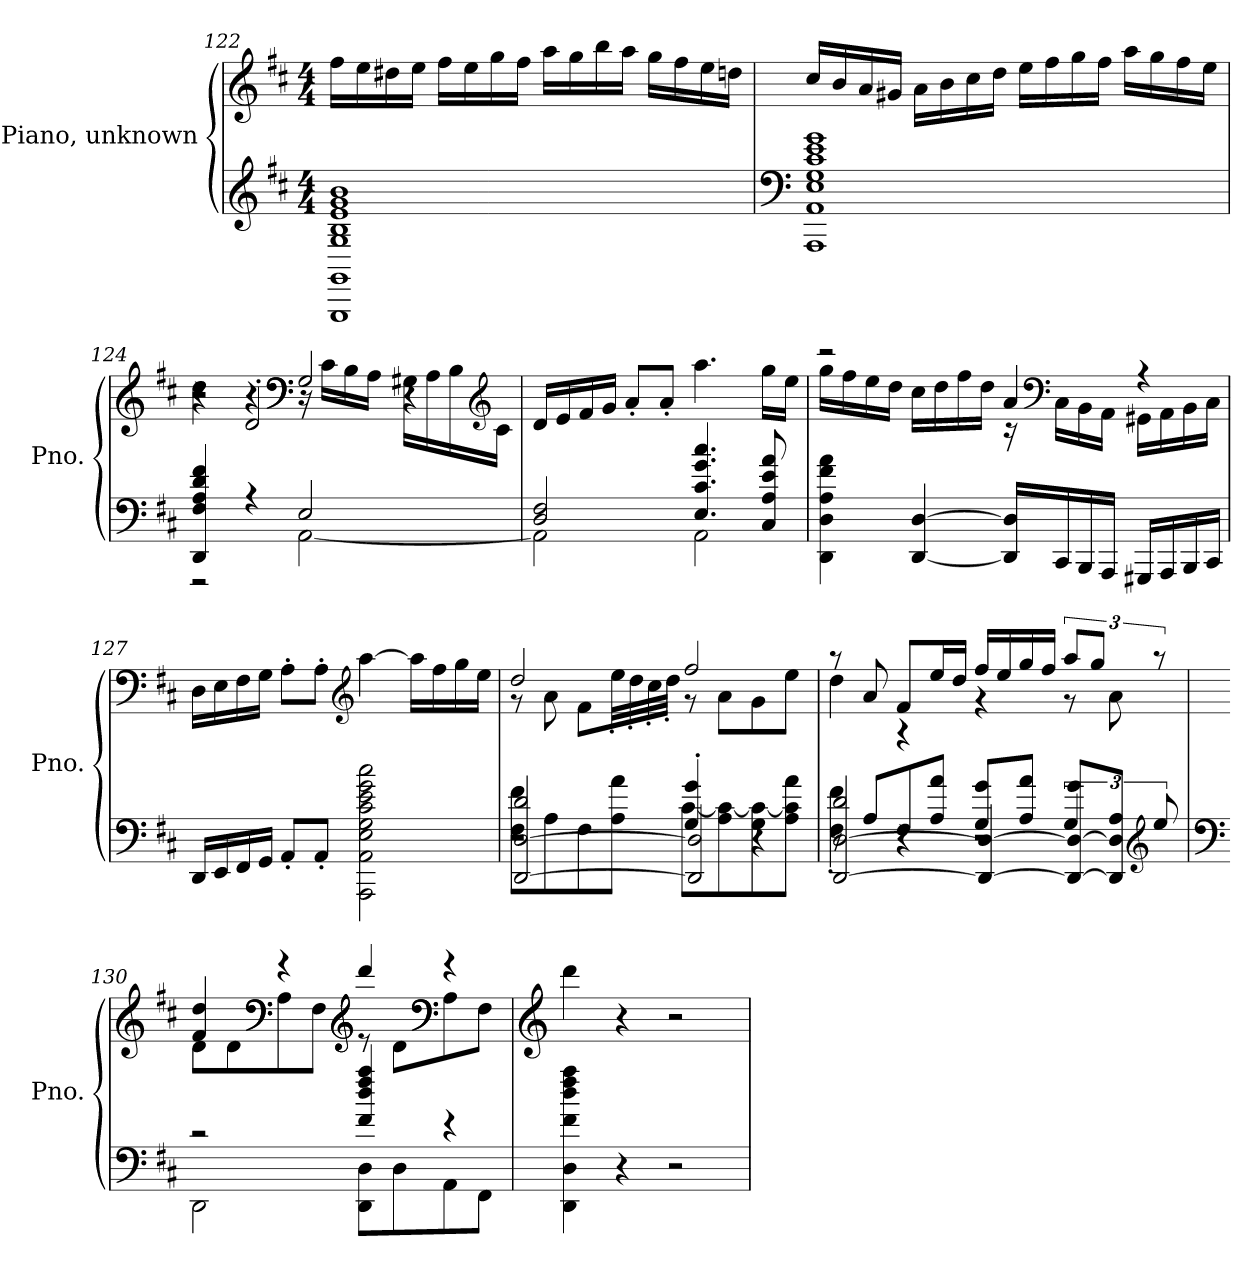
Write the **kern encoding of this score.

**kern	**kern
*part1	*part1
*staff2	*staff1
*I"Piano, unknown	*
*I'Pno.	*
!!LO:LB:g=z
*clefG2	*clefG2
*k[f#c#]	*k[f#c#]
*M4/4	*M4/4
=122	=122
1GGG 1GG 1G 1B 1e 1g 1b	16ff#\LL
.	16ee\
.	16dd#X\
.	16ee\JJ
.	16ff#\LL
.	16ee\
.	16gg\
.	16ff#\JJ
.	16aa\LL
.	16gg\
.	16bb\
.	16aa\JJ
.	16gg\LL
.	16ff#\
.	16ee\
.	16ddn\JJ
=123	=123
*clefF4	*
1AAA 1AA 1E 1G 1c# 1e 1g	16cc#/LL
.	16b/
.	16a/
.	16g#X/JJ
.	16a\LL
.	16b\
.	16cc#\
.	16dd\JJ
.	16ee\LL
.	16ff#\
.	16gg\
.	16ff#\JJ
.	16aa\LL
.	16gg\
.	16ff#\
.	16ee\JJ
!!LO:LB:g=z
=124	=124
*^	*^
*	*	*	*^
4DD/ 4F#/ 4A/ 4d/ 4f#/	2r	4r	4dd\	2r
4r	.	2d'/	4r	.
*	*	*clefF4	*	*
2E/	[2AA\	.	16r	2G/
.	.	.	16c#\LL	.
.	.	.	16B\	.
.	.	.	16A\JJ	.
.	.	4r	16G#X\LL	.
.	.	.	16A\	.
.	.	.	16B\	.
*	*	*clefG2	*	*
.	.	.	16c#\JJ	.
*	*	*v	*v	*v
=125	=125	=125
2D/ 2F#/	2AA\]	16d/LL
.	.	16e/
.	.	16f#/
.	.	16g/JJ
.	.	8a'/L
.	.	8a'/J
4.E/ 4.c#/ 4.g/ 4.cc#/	2AA\	4.aa\
8C#/ 8A/ 8e/ 8a/	.	16gg\LL
.	.	16ee\JJ
*v	*v	*
!!LO:LB:g=z
=126	=126
*	*^
4DD\ 4D\ 4A\ 4f#\ 4a\	2r	16gg\LL
.	.	16ff#\
.	.	16ee\
.	.	16dd\JJ
[4DD/ [4D/	.	16cc#\LL
.	.	16dd\
.	.	16ff#\
.	.	16dd\JJ
16DD/] 16D/]LL	4a/	16r
*	*clefF4	*
16CC#/	.	16C#\LL
16BBB/	.	16BB\
16AAA/JJ	.	16AA\JJ
16GGG#X/LL	4r	16GG#X\LL
16AAA/	.	16AA\
16BBB/	.	16BB\
16CC#/JJ	.	16C#\JJ
*	*v	*v
=127	=127
16DD/LL	16D\LL
16EE/	16E\
16FF#/	16F#\
16GG/JJ	16G\JJ
8AA'/L	8A'\L
8AA'/J	8A'\J
*	*clefG2
2AAA\ 2AA\ 2E\ 2G\ 2c#\ 2e\ 2g\ 2cc#\	[4aa\
.	16aa\LL]
.	16ff#\
.	16gg\
.	16ee\JJ
!!LO:LB:g=z
=128	=128
*^	*^
*	*^	*	*
2r	8F#\ 8f#\L	[2DD/ [2D/ 2d/	2dd/	8r
.	8A\	.	.	8a\
.	8F#\	.	.	8f#\L
.	8A\ 8a\J	.	.	32ee'\LL
.	.	.	.	32dd'\
.	.	.	.	32cc#'\
.	.	.	.	32dd'\JJJ
4G/' 4g/'	[8c#\L	2DD/] 2D/]	2ff#/	8r
.	8A\ 8c#\_	.	.	8a\L
4r	8G\ 8c#\_	.	.	8g\
.	8A\ 8c#\] 8a\J	.	.	8ee\J
=129	=129	=129	=129	=129
8r	4F#\' 4f#\'	[2DD/ [2D/ 2d/	8r	4dd\
8A/L	.	.	8a/	.
8F#/	4r	.	8f#/L	4r
8A/ 8a/J	.	.	16ee/L	.
.	.	.	16dd/JJ	.
8G/ 8g/L	2r	4DD/_ 4D/_	16ff#/LL	4r
.	.	.	16ee/	.
8A/ 8a/J	.	.	16gg/	.
.	.	.	16ff#/JJ	.
6G/	.	8DD/_ 8D/_ 8g/L	12aa/L	8r
.	.	.	12gg/J	.
.	.	8DD/] 8D/] 8A/J	.	8a\
*clefG2	*	*	*	*
12ee/	.	.	12r	.
*v	*v	*v	*	*
=130	=130	=130
*clefF4	*	*
*^	*	*
2r	2DD\	4f#/ 4dd/	8d\L
.	.	.	8d\
*	*	*clefF4	*
.	.	4r	8A\
.	.	.	8F#\J
*	*	*clefG2	*
4f#/ 4dd/ 4ff#/ 4aa/	8DD\ 8D\L	4ddd/	8r
.	8D\	.	8d\L
*	*	*clefF4	*
4r	8AA\	4r	8A\
.	8FF#\J	.	8F#\J
*v	*v	*	*
*	*v	*v
!!LO:LB:g=z
=131	=131
*	*clefG2
4DD\ 4D\ 4f#\ 4dd\ 4ff#\ 4aa\	4ddd\
4r	4r
2r	2r
=	=
*-	*-
